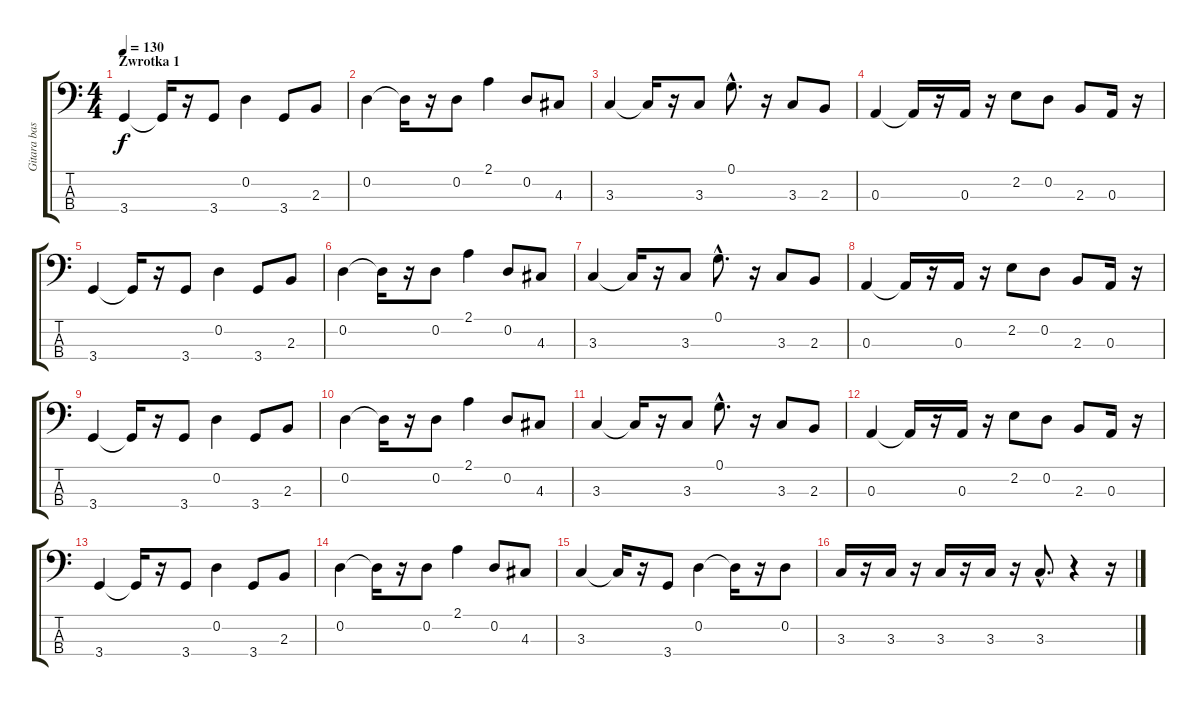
\track ("Gitara basowa" "Gitara bas") {instrument electricbasspick}
\staff {score tabs}
\tuning (G2 D2 A1 E1) {hide}
\ts (4 4)
\section ("" "Zwrotka 1")
\tempo 130
\clef f4
\ks c
3.4.4{dy f} 3.4{t}.16 r.16 3.4.8 0.2.4 3.4.8 2.3.8 |
0.2.4 0.2{t}.16 r.16 0.2.8 2.1.4 0.2.8 4.3.8 |
3.3.4 3.3{t}.16 r.16 3.3.8 0.1{hac}.8{d} r.16 3.3.8 2.3.8 |
0.3.4 0.3{t}.16 r.16 0.3.16 r.16 2.2.8 0.2.8 2.3.8 0.3.16 r.16 |
3.4.4 3.4{t}.16 r.16 3.4.8 0.2.4 3.4.8 2.3.8 |
0.2.4 0.2{t}.16 r.16 0.2.8 2.1.4 0.2.8 4.3.8 |
3.3.4 3.3{t}.16 r.16 3.3.8 0.1{hac}.8{d} r.16 3.3.8 2.3.8 |
0.3.4 0.3{t}.16 r.16 0.3.16 r.16 2.2.8 0.2.8 2.3.8 0.3.16 r.16 |
3.4.4 3.4{t}.16 r.16 3.4.8 0.2.4 3.4.8 2.3.8 |
0.2.4 0.2{t}.16 r.16 0.2.8 2.1.4 0.2.8 4.3.8 |
3.3.4 3.3{t}.16 r.16 3.3.8 0.1{hac}.8{d} r.16 3.3.8 2.3.8 |
0.3.4 0.3{t}.16 r.16 0.3.16 r.16 2.2.8 0.2.8 2.3.8 0.3.16 r.16 |
3.4.4 3.4{t}.16 r.16 3.4.8 0.2.4 3.4.8 2.3.8 |
0.2.4 0.2{t}.16 r.16 0.2.8 2.1.4 0.2.8 4.3.8 |
3.3.4 3.3{t}.16 r.16 3.4.8 0.2.4 0.2{t}.16 r.16 0.2.8 |
3.3.16 r.16 3.3.16 r.16 3.3.16 r.16 3.3.16 r.16 3.3{hac}.8{d} r.4 r.16
